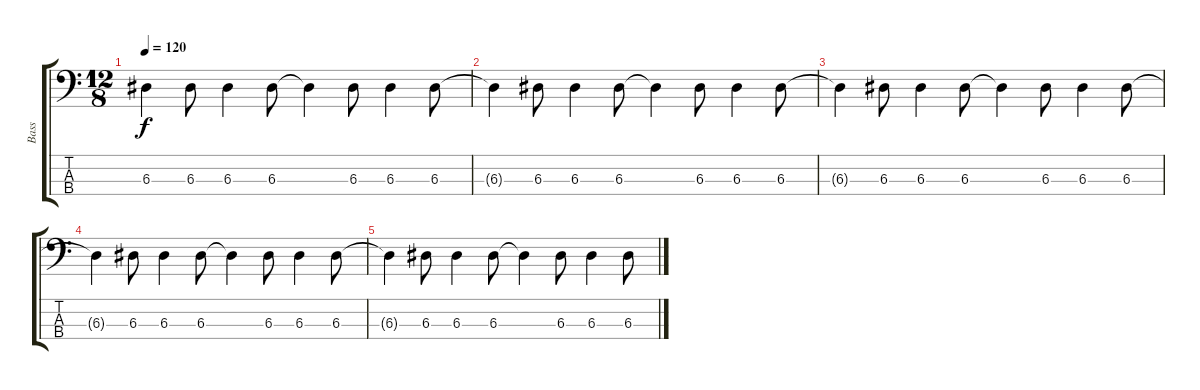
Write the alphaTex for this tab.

\track ("Bass" "Bass") {instrument electricbassfinger}
\staff {score tabs}
\tuning (G2 D2 A1 E1) {hide}
\ts (12 8)
\tempo 120
\clef f4
\ks c
6.3{t}.4{dy f} 6.3.8 6.3.4 6.3.8 6.3{t}.4 6.3.8 6.3.4 6.3.8 |
6.3{t}.4 6.3.8 6.3.4 6.3.8 6.3{t}.4 6.3.8 6.3.4 6.3.8 |
6.3{t}.4 6.3.8 6.3.4 6.3.8 6.3{t}.4 6.3.8 6.3.4 6.3.8 |
6.3{t}.4 6.3.8 6.3.4 6.3.8 6.3{t}.4 6.3.8 6.3.4 6.3.8 |
6.3{t}.4 6.3.8 6.3.4 6.3.8 6.3{t}.4 6.3.8 6.3.4 6.3.8
